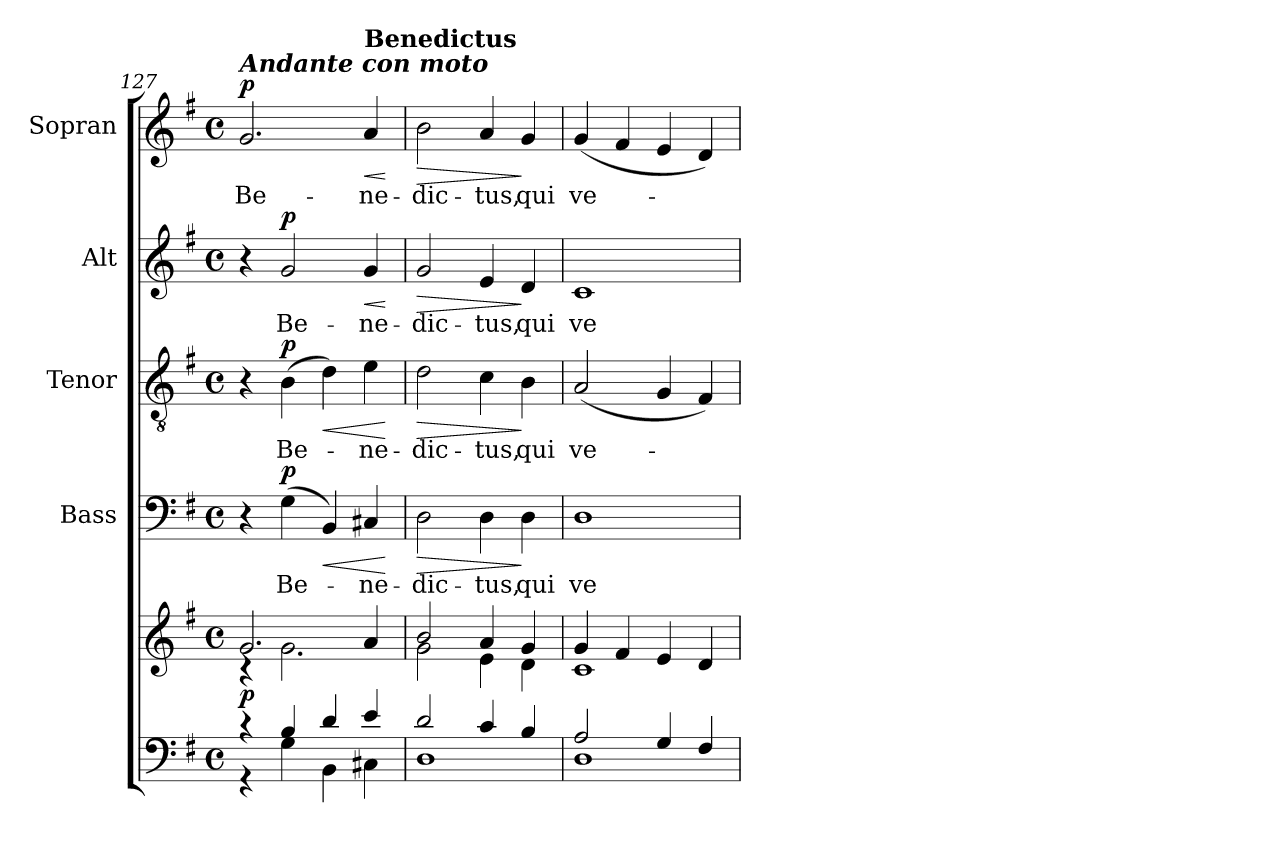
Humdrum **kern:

**kern	**kern	**dynam	**kern	**text	**dynam	**kern	**text	**dynam	**kern	**text	**dynam	**kern	**text	**dynam
*part5	*part5	*part5	*part4	*part4	*part4	*part3	*part3	*part3	*part2	*part2	*part2	*part1	*part1	*part1
*staff6	*staff5	*staff5/6	*staff4	*staff4	*staff4	*staff3	*staff3	*staff3	*staff2	*staff2	*staff2	*staff1	*staff1	*staff1
*	*	*	*I"Bass	*	*	*I"Tenor	*	*	*I"Alt	*	*	*I"Sopran	*	*
*	*	*	*I'B.	*	*	*I'T.	*	*	*I'A.	*	*	*I'S.	*	*
!!LO:LB:g=z
*clefF4	*clefG2	*	*clefF4	*	*	*clefGv2	*	*	*clefG2	*	*	*clefG2	*	*
*k[f#]	*k[f#]	*	*k[f#]	*	*	*k[f#]	*	*	*k[f#]	*	*	*k[f#]	*	*
*G:	*G:	*	*G:	*	*	*G:	*	*	*G:	*	*	*G:	*	*
*M4/4	*M4/4	*	*M4/4	*	*	*M4/4	*	*	*M4/4	*	*	*M4/4	*	*
*met(c)	*met(c)	*	*met(c)	*	*	*met(c)	*	*	*met(c)	*	*	*met(c)	*	*
=127	=127	=127	=127	=127	=127	=127	=127	=127	=127	=127	=127	=127	=127	=127
*^	*^	*	*	*	*	*	*	*	*	*	*	*	*	*
!	!	!	!	!	!	!	!	!	!	!	!	!	!	!LO:TX:a:Bi:t=Andante con moto	!	!
!	!	!	!	!LO:DY:b	!	!	!	!	!	!	!	!	!	!	!LO:LY:b	!LO:DY:a
4r	4r	2.g/	4rB	p	4r	.	.	4r	.	.	4r	.	.	2.g/	Be-	p
!	!	!	!	!	!	!LO:LY:b	!LO:DY:a	!	!LO:LY:b	!LO:DY:a	!	!LO:LY:b	!LO:DY:a	!	!	!
4B/	4G\	.	2.g\	.	(>4G\	Be-	p	(>4B\	Be-	p	2g/	Be-	p	.	.	.
!	!	!	!	!	!	!	!LO:HP:b	!	!	!LO:HP:b	!	!	!	!	!	!
4d/	4BB\	.	.	.	4BB/)	.	<	4d\)	.	<	.	.	.	.	.	.
!	!	!	!	!	!	!	!	!	!	!	!	!	!	!LO:TX:a:B:t=Benedictus	!	!
!	!	!	!	!	!	!LO:LY:b	!	!	!LO:LY:b	!	!	!LO:LY:b	!LO:HP:b	!	!LO:LY:b	!LO:HP:b
4e/	4C#X\	4a/	.	.	4C#X/	-ne-	.	4e\	-ne-	.	4g/	-ne-	<	4a/	-ne-	<
*v	*v	*	*	*	*	*	*	*	*	*	*	*	*	*	*	*
*	*v	*v	*	*	*	*	*	*	*	*	*	*	*	*	*
.	.	.	.	.	[	.	.	[	.	.	[	.	.	[
=128	=128	=128	=128	=128	=128	=128	=128	=128	=128	=128	=128	=128	=128	=128
*^	*^	*	*	*	*	*	*	*	*	*	*	*	*	*
!	!	!	!	!	!	!LO:LY:b	!LO:HP:b	!	!LO:LY:b	!LO:HP:b	!	!LO:LY:b	!LO:HP:b	!	!LO:LY:b	!LO:HP:b
2d/	1D	2b/	2g\	.	2D\	-dic-	>	2d\	-dic-	>	2g/	-dic-	>	2b\	-dic-	>
!	!	!	!	!	!	!LO:LY:b	!	!	!LO:LY:b	!	!	!LO:LY:b	!	!	!LO:LY:b	!
4c/	.	4a/	4e\	.	4D\	-tus,	.	4c\	-tus,	.	4e/	-tus,	.	4a/	-tus,	.
!	!	!	!	!	!	!LO:LY:b	!	!	!LO:LY:b	!	!	!LO:LY:b	!	!	!LO:LY:b	!
4B/	.	4g/	4d\	.	4D\	qui	]	4B\	qui	]	4d/	qui	]	4g/	qui	]
=129	=129	=129	=129	=129	=129	=129	=129	=129	=129	=129	=129	=129	=129	=129	=129	=129
!	!	!	!	!	!	!LO:LY:b	!	!	!LO:LY:b	!	!	!LO:LY:b	!	!	!LO:LY:b	!
2A/	1D	4g/	1c	.	1D	ve-	.	(<2A/	ve-	.	1c	ve-	.	(<4g/	ve-	.
.	.	4f#/	.	.	.	.	.	.	.	.	.	.	.	4f#/	.	.
4G/	.	4e/	.	.	.	.	.	4G/	.	.	.	.	.	4e/	.	.
4F#/	.	4d/	.	.	.	.	.	4F#/)	.	.	.	.	.	4d/)	.	.
*v	*v	*	*	*	*	*	*	*	*	*	*	*	*	*	*	*
*	*v	*v	*	*	*	*	*	*	*	*	*	*	*	*	*
=	=	=	=	=	=	=	=	=	=	=	=	=	=	=
*-	*-	*-	*-	*-	*-	*-	*-	*-	*-	*-	*-	*-	*-	*-
